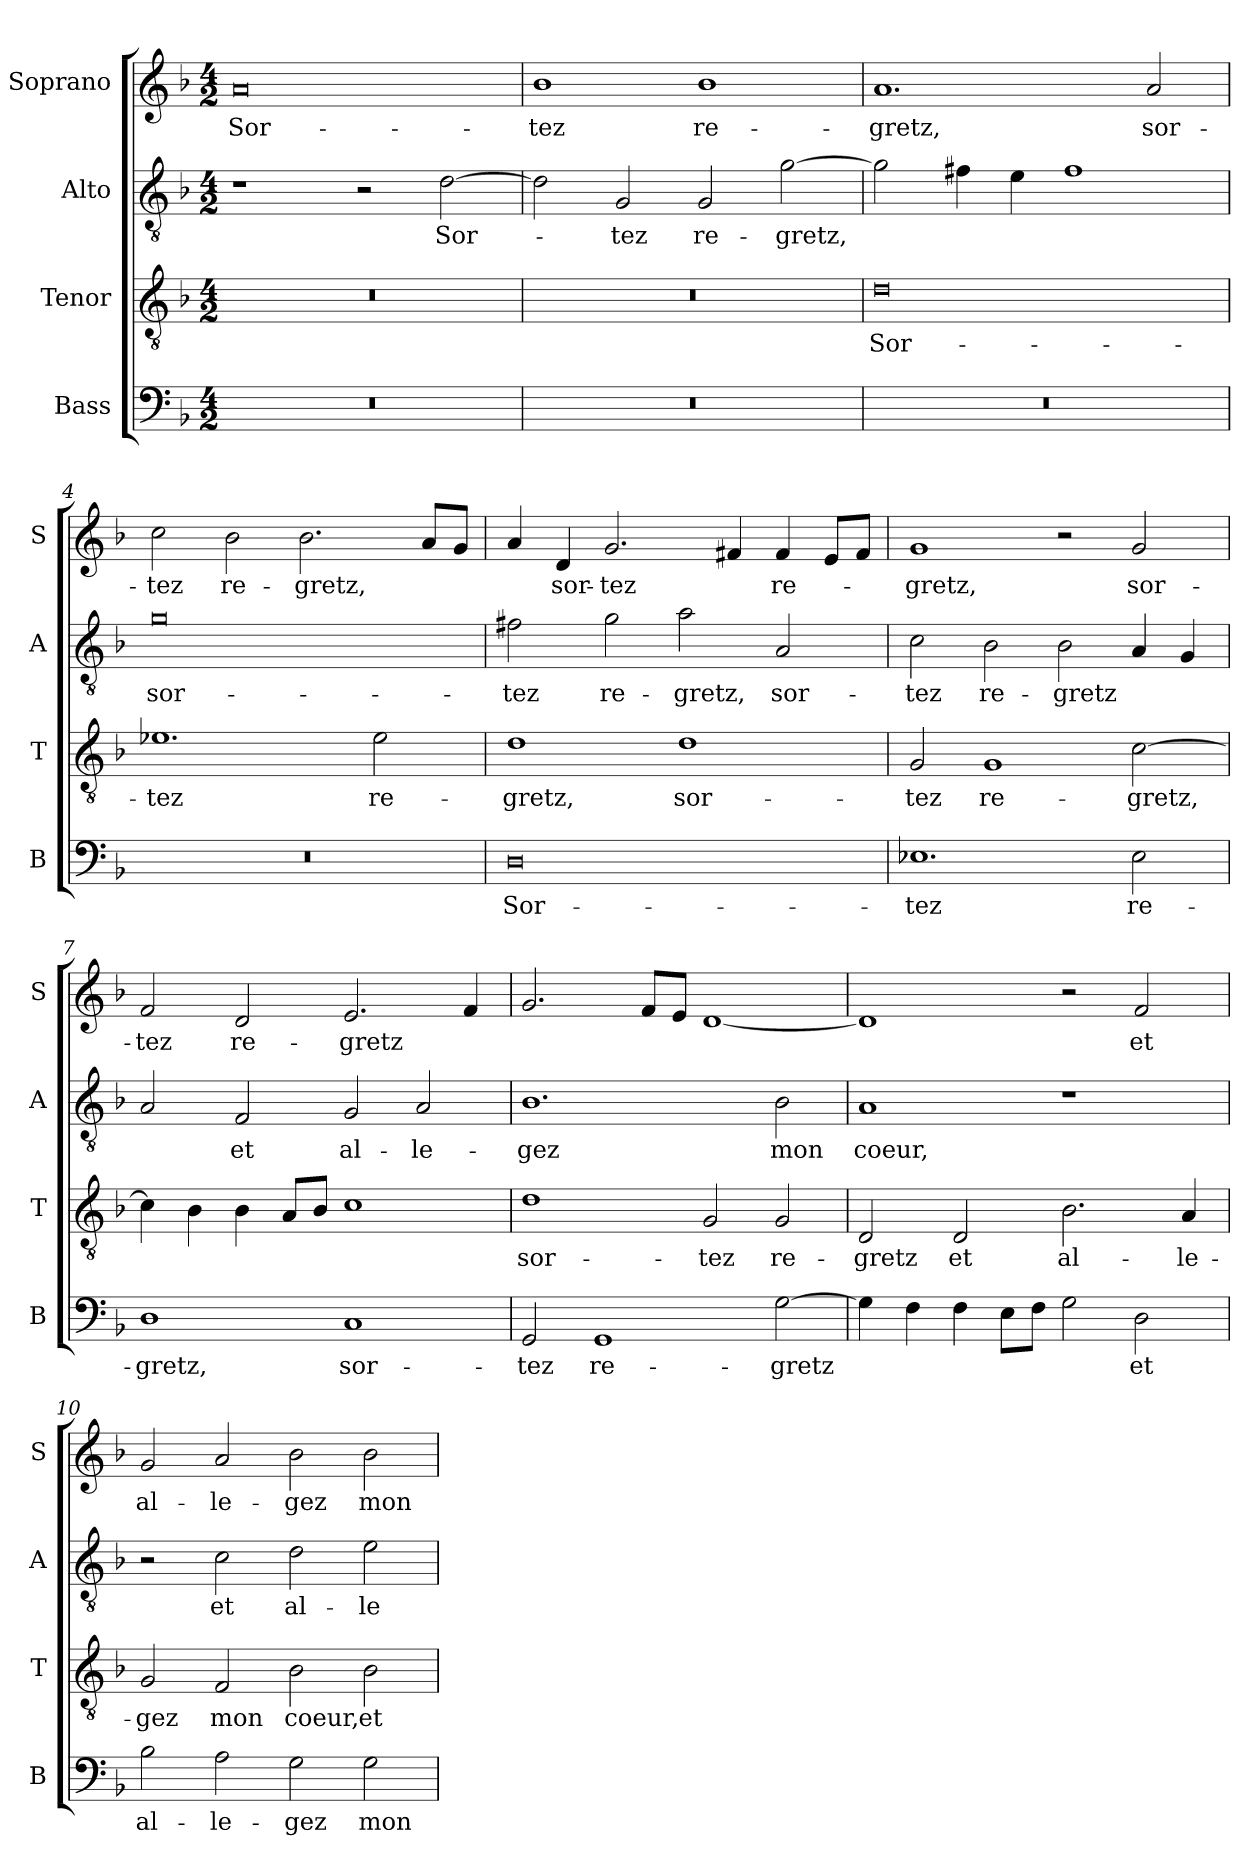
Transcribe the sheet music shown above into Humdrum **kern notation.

**kern	**text	**kern	**text	**kern	**text	**kern	**text
*part4	*part4	*part3	*part3	*part2	*part2	*part1	*part1
*staff4	*staff4	*staff3	*staff3	*staff2	*staff2	*staff1	*staff1
*I"Bass	*	*I"Tenor	*	*I"Alto	*	*I"Soprano	*
*I'B	*	*I'T	*	*I'A	*	*I'S	*
*clefF4	*	*clefGv2	*	*clefGv2	*	*clefG2	*
*k[b-]	*	*k[b-]	*	*k[b-]	*	*k[b-]	*
*F:	*	*F:	*	*F:	*	*F:	*
*M4/2	*	*M4/2	*	*M4/2	*	*M4/2	*
=1	=1	=1	=1	=1	=1	=1	=1
!	!	!	!	!	!	!	!LO:LY:b
0r	.	0r	.	1r	.	0a	Sor-
.	.	.	.	2r	.	.	.
!	!	!	!	!	!LO:LY:b	!	!
.	.	.	.	[2d\	Sor-	.	.
=2	=2	=2	=2	=2	=2	=2	=2
!	!	!	!	!	!	!	!LO:LY:b
0r	.	0r	.	2d\]	.	1b-	-tez
!	!	!	!	!	!LO:LY:b	!	!
.	.	.	.	2G/	-tez	.	.
!	!	!	!	!	!LO:LY:b	!	!LO:LY:b
.	.	.	.	2G/	re-	1b-	re-
!	!	!	!	!	!LO:LY:b	!	!
.	.	.	.	[2g\	-gretz,	.	.
=3	=3	=3	=3	=3	=3	=3	=3
!	!	!	!LO:LY:b	!	!	!	!LO:LY:b
0r	.	0d	Sor-	2g\]	.	1.a	-gretz,
.	.	.	.	4f#X\	.	.	.
.	.	.	.	4e\	.	.	.
.	.	.	.	1f#	.	.	.
!	!	!	!	!	!	!	!LO:LY:b
.	.	.	.	.	.	2a/	sor-
=4	=4	=4	=4	=4	=4	=4	=4
!	!	!	!LO:LY:b	!	!LO:LY:b	!	!LO:LY:b
0r	.	1.e-X	-tez	0g	sor-	2cc\	-tez
!	!	!	!	!	!	!	!LO:LY:b
.	.	.	.	.	.	2b-\	re-
!	!	!	!	!	!	!	!LO:LY:b
.	.	.	.	.	.	2.b-\	-gretz,
!	!	!	!LO:LY:b	!	!	!	!
.	.	2e-\	re-	.	.	.	.
.	.	.	.	.	.	8a/L	.
.	.	.	.	.	.	8g/J	.
!!LO:LB:g=z
=5	=5	=5	=5	=5	=5	=5	=5
!	!LO:LY:b	!	!LO:LY:b	!	!LO:LY:b	!	!
0D	Sor-	1d	-gretz,	2f#X\	-tez	4a/	.
!	!	!	!	!	!	!	!LO:LY:b
.	.	.	.	.	.	4d/	sor-
!	!	!	!	!	!LO:LY:b	!	!LO:LY:b
.	.	.	.	2g\	re-	2.g/	-tez
!	!	!	!LO:LY:b	!	!LO:LY:b	!	!
.	.	1d	sor-	2a\	-gretz,	.	.
.	.	.	.	.	.	4f#X/	.
!	!	!	!	!	!LO:LY:b	!	!LO:LY:b
.	.	.	.	2A/	sor-	4f#/	re-
.	.	.	.	.	.	8e/L	.
.	.	.	.	.	.	8f#/J	.
=6	=6	=6	=6	=6	=6	=6	=6
!	!LO:LY:b	!	!LO:LY:b	!	!LO:LY:b	!	!LO:LY:b
1.E-X	-tez	2G/	-tez	2c\	-tez	1g	-gretz,
!	!	!	!LO:LY:b	!	!LO:LY:b	!	!
.	.	1G	re-	2B-\	re-	.	.
!	!	!	!	!	!LO:LY:b	!	!
.	.	.	.	2B-\	-gretz	2r	.
!	!LO:LY:b	!	!LO:LY:b	!	!	!	!LO:LY:b
2E-\	re-	[2c\	-gretz,	4A/	.	2g/	sor-
.	.	.	.	4G/	.	.	.
=7	=7	=7	=7	=7	=7	=7	=7
!	!LO:LY:b	!	!	!	!	!	!LO:LY:b
1D	-gretz,	4c\]	.	2A/	.	2f/	-tez
.	.	4B-\	.	.	.	.	.
!	!	!	!	!	!LO:LY:b	!	!LO:LY:b
.	.	4B-\	.	2F/	et	2d/	re-
.	.	8A/L	.	.	.	.	.
.	.	8B-/J	.	.	.	.	.
!	!LO:LY:b	!	!	!	!LO:LY:b	!	!LO:LY:b
1C	sor-	1c	.	2G/	al-	2.e/	-gretz
!	!	!	!	!	!LO:LY:b	!	!
.	.	.	.	2A/	-le-	.	.
.	.	.	.	.	.	4f/	.
=8	=8	=8	=8	=8	=8	=8	=8
!	!LO:LY:b	!	!LO:LY:b	!	!LO:LY:b	!	!
2GG/	-tez	1d	sor-	1.B-	-gez	2.g/	.
!	!LO:LY:b	!	!	!	!	!	!
1GG	re-	.	.	.	.	.	.
.	.	.	.	.	.	8f/L	.
.	.	.	.	.	.	8e/J	.
!	!	!	!LO:LY:b	!	!	!	!
.	.	2G/	-tez	.	.	[1d	.
!	!LO:LY:b	!	!LO:LY:b	!	!LO:LY:b	!	!
[2G\	-gretz	2G/	re-	2B-\	mon	.	.
!!LO:LB:g=z
=9	=9	=9	=9	=9	=9	=9	=9
!	!	!	!LO:LY:b	!	!LO:LY:b	!	!
4G\]	.	2D/	-gretz	1A	coeur,	1d]	.
4F\	.	.	.	.	.	.	.
!	!	!	!LO:LY:b	!	!	!	!
4F\	.	2D/	et	.	.	.	.
8E\L	.	.	.	.	.	.	.
8F\J	.	.	.	.	.	.	.
!	!	!	!LO:LY:b	!	!	!	!
2G\	.	2.B-\	al-	1r	.	2r	.
!	!LO:LY:b	!	!	!	!	!	!LO:LY:b
2D\	et	.	.	.	.	2f/	et
!	!	!	!LO:LY:b	!	!	!	!
.	.	4A/	-le-	.	.	.	.
=10	=10	=10	=10	=10	=10	=10	=10
!	!LO:LY:b	!	!LO:LY:b	!	!	!	!LO:LY:b
2B-\	al-	2G/	-gez	2r	.	2g/	al-
!	!LO:LY:b	!	!LO:LY:b	!	!LO:LY:b	!	!LO:LY:b
2A\	-le-	2F/	mon	2c\	et	2a/	-le-
!	!LO:LY:b	!	!LO:LY:b	!	!LO:LY:b	!	!LO:LY:b
2G\	-gez	2B-\	coeur,	2d\	al-	2b-\	-gez
!	!LO:LY:b	!	!LO:LY:b	!	!LO:LY:b	!	!LO:LY:b
2G\	mon	2B-\	et	2e\	-le-	2b-\	mon
=	=	=	=	=	=	=	=
*-	*-	*-	*-	*-	*-	*-	*-
